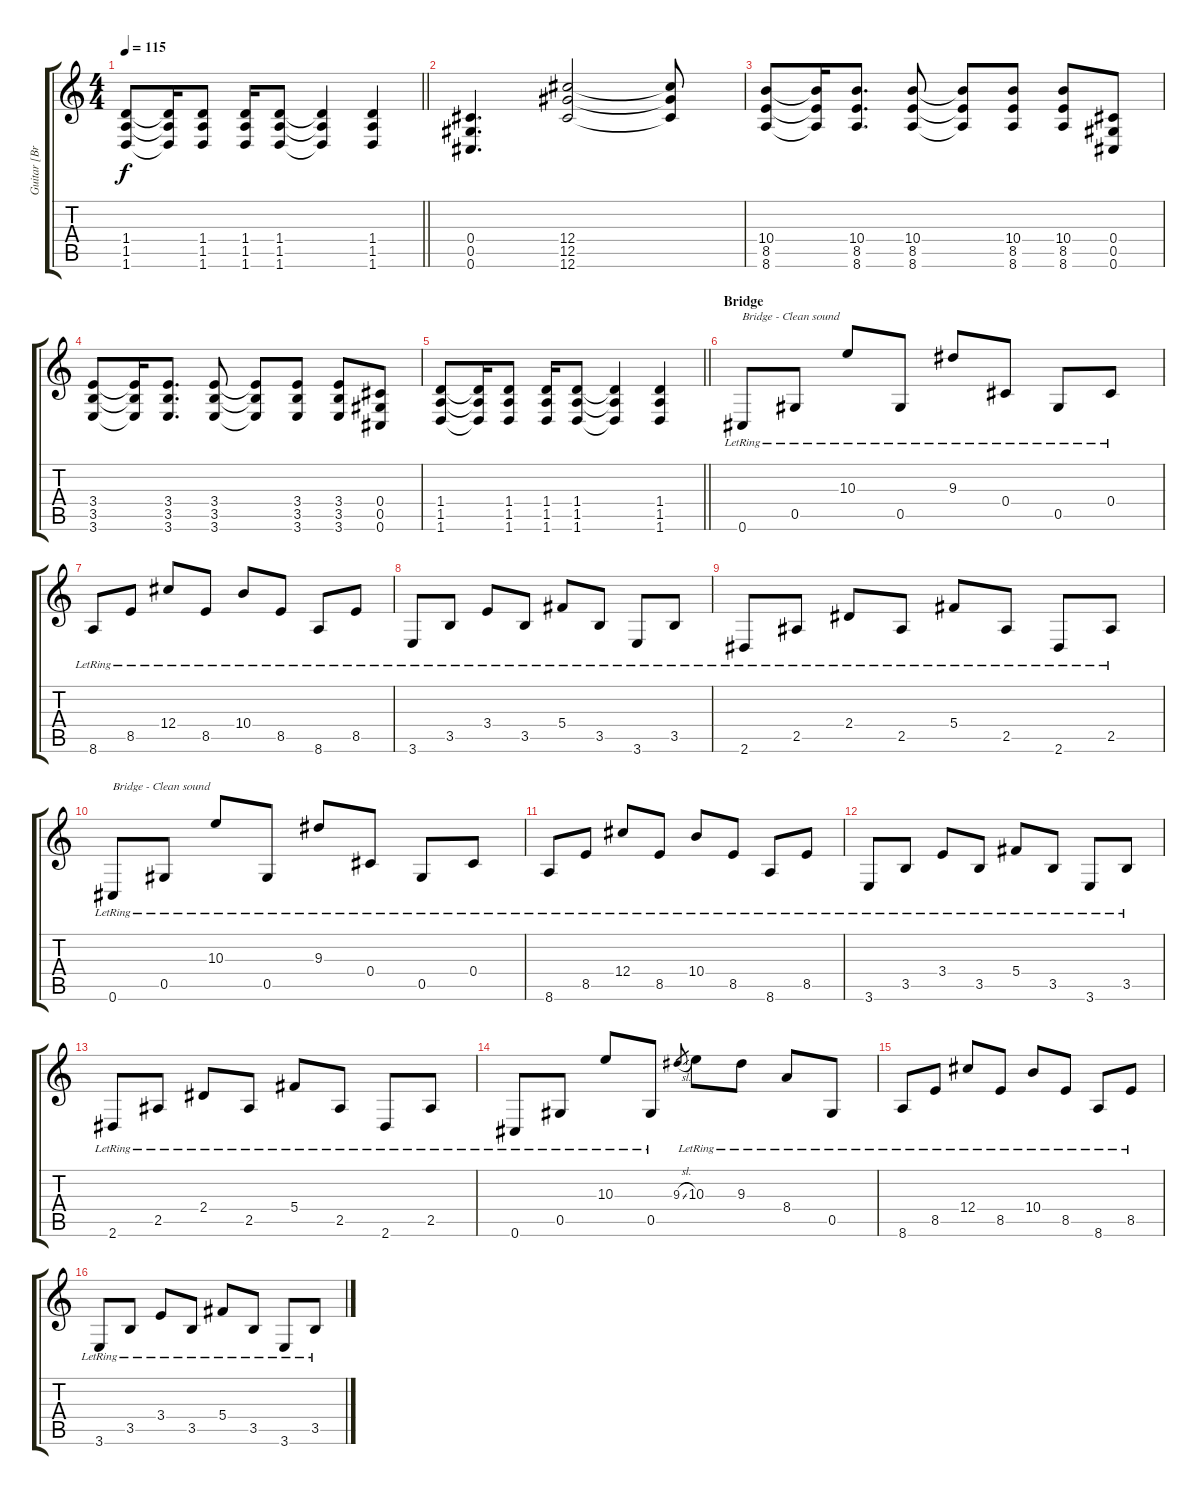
\track ("Guitar [Brad Delson]" "Guitar [Br") {instrument distortionguitar}
\staff {score tabs}
\tuning (Eb4 Bb3 Gb3 Db3 Ab2 Db2) {hide}
\ts (4 4)
\tempo 115
\clef g2
\barLineRight lightlight
\ks c
(1.4 1.5 1.6).8{dy f} (1.4{t} 1.5{t} 1.6{t}).16 (1.4 1.5 1.6).8 (1.4 1.5 1.6).16 (1.4 1.5 1.6).8 (1.4{t} 1.5{t} 1.6{t}).4 (1.4 1.5 1.6).4 |
(0.4 0.5 0.6).4{d} (12.4 12.5 12.6).2 (12.4{t} 12.5{t} 12.6{t}).8 |
(10.4 8.5 8.6).8 (10.4{t} 8.5{t} 8.6{t}).16 (10.4 8.5 8.6).8{d} (10.4 8.5 8.6).8 (10.4{t} 8.5{t} 8.6{t}).8 (10.4 8.5 8.6).8 (10.4 8.5 8.6).8 (0.4 0.5 0.6).8 |
(3.4 3.5 3.6).8 (3.4{t} 3.5{t} 3.6{t}).16 (3.4 3.5 3.6).8{d} (3.4 3.5 3.6).8 (3.4{t} 3.5{t} 3.6{t}).8 (3.4 3.5 3.6).8 (3.4 3.5 3.6).8 (0.4 0.5 0.6).8 |
\barLineRight lightlight
(1.4 1.5 1.6).8 (1.4{t} 1.5{t} 1.6{t}).16 (1.4 1.5 1.6).8 (1.4 1.5 1.6).16 (1.4 1.5 1.6).8 (1.4{t} 1.5{t} 1.6{t}).4 (1.4 1.5 1.6).4 |
\section ("" "Bridge")
0.6{lr}.8{txt "Bridge - Clean sound" volume 16 instrument electricguitarjazz} 0.5{lr}.8 10.3{lr}.8 0.5{lr}.8 9.3{lr}.8 0.4{lr}.8 0.5{lr}.8 0.4{lr}.8 |
8.6{lr}.8 8.5{lr}.8 12.4{lr}.8 8.5{lr}.8 10.4{lr}.8 8.5{lr}.8 8.6{lr}.8 8.5{lr}.8 |
3.6{lr}.8{volume 10 instrument electricguitarjazz} 3.5{lr}.8 3.4{lr}.8 3.5{lr}.8 5.4{lr}.8 3.5{lr}.8 3.6{lr}.8 3.5{lr}.8 |
2.6{lr}.8{volume 10 instrument electricguitarjazz} 2.5{lr}.8 2.4{lr}.8 2.5{lr}.8 5.4{lr}.8 2.5{lr}.8 2.6{lr}.8 2.5{lr}.8 |
0.6{lr}.8{txt "Bridge - Clean sound" volume 10 instrument electricguitarjazz} 0.5{lr}.8 10.3{lr}.8 0.5{lr}.8 9.3{lr}.8 0.4{lr}.8 0.5{lr}.8 0.4{lr}.8 |
8.6{lr}.8 8.5{lr}.8 12.4{lr}.8 8.5{lr}.8 10.4{lr}.8 8.5{lr}.8 8.6{lr}.8 8.5{lr}.8 |
3.6{lr}.8{volume 10 instrument electricguitarjazz} 3.5{lr}.8 3.4{lr}.8 3.5{lr}.8 5.4{lr}.8 3.5{lr}.8 3.6{lr}.8 3.5{lr}.8 |
2.6{lr}.8{volume 10 instrument electricguitarjazz} 2.5{lr}.8 2.4{lr}.8 2.5{lr}.8 5.4{lr}.8 2.5{lr}.8 2.6{lr}.8 2.5{lr}.8 |
0.6{lr}.8{volume 10 instrument electricguitarjazz} 0.5{lr}.8 10.3{lr}.8 0.5{lr}.8 9.3{sl}.8{gr} 10.3{lr}.8 9.3{lr}.8 8.4{lr}.8 0.5{lr}.8 |
8.6{lr}.8 8.5{lr}.8 12.4{lr}.8 8.5{lr}.8 10.4{lr}.8 8.5{lr}.8 8.6{lr}.8 8.5{lr}.8 |
3.6{lr}.8{volume 10 instrument electricguitarjazz} 3.5{lr}.8 3.4{lr}.8 3.5{lr}.8 5.4{lr}.8 3.5{lr}.8 3.6{lr}.8 3.5{lr}.8
